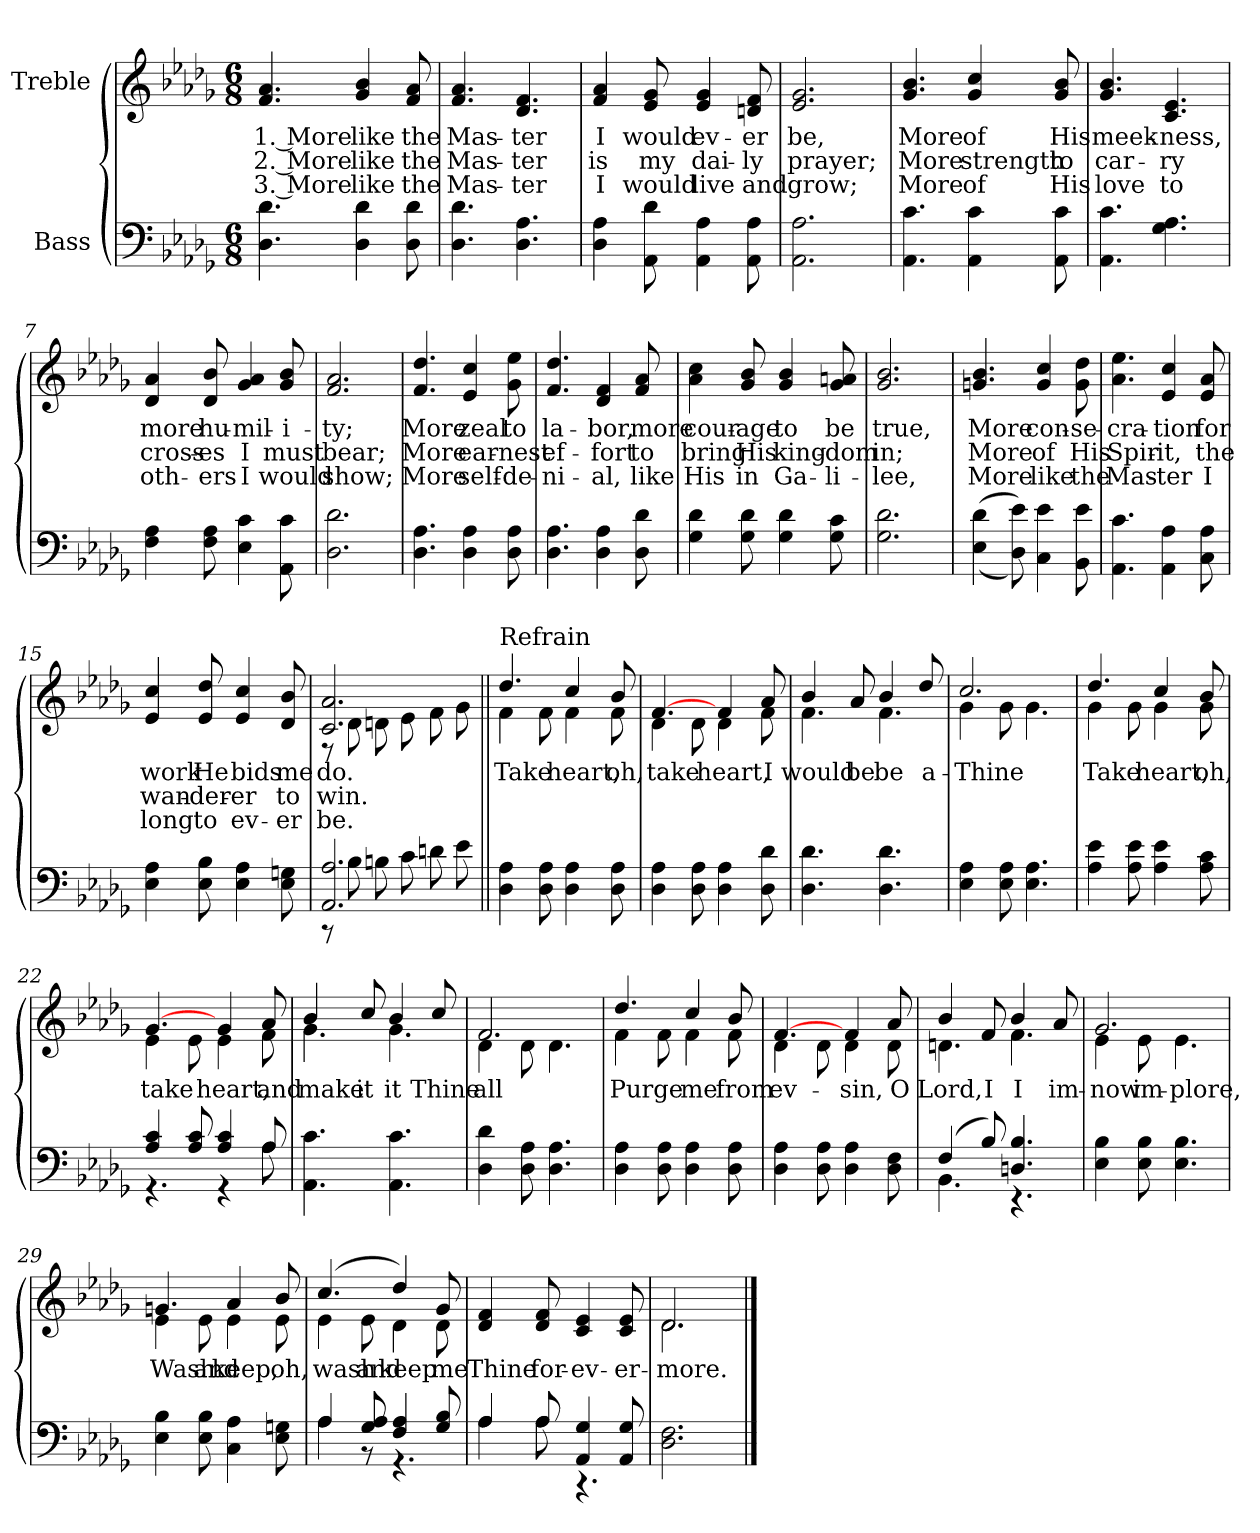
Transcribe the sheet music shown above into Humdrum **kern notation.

**kern	**kern	**text	**text	**text
*part2	*part1	*part1	*part1	*part1
*staff2	*staff1	*staff1	*staff1	*staff1
*I"Bass	*I"Treble	*	*	*
*clefF4	*clefG2	*	*	*
*k[b-e-a-d-g-]	*k[b-e-a-d-g-]	*	*	*
*D-:	*D-:	*	*	*
*M6/8	*M6/8	*	*	*
*MM120	*MM120	*	*	*
=1	=1	=1	=1	=1
4.D- 4.d-	4.f 4.a-	-1. More	-2. More	-3. More
4D- 4d-	4g- 4b-	-like	-like	-like
8D- 8d-	8f 8a-	-the	-the	-the
=2	=2	=2	=2	=2
4.D- 4.d-	4.f 4.a-	-Mas-	-Mas-	-Mas-
4.D- 4.A-	4.d- 4.f	-ter	-ter	-ter
=3	=3	=3	=3	=3
4D- 4A-	4f 4a-	-I	-is	-I
8AA- 8d-	8e- 8g-	-would	-my	-would
4AA- 4A-	4e- 4g-	-ev-	-dai-	-live
8AA- 8A-	8d 8f	-er	-ly	-and
=4	=4	=4	=4	=4
2.AA- 2.A-	2.e- 2.g-	-be,	-prayer;	-grow;
=5	=5	=5	=5	=5
4.AA- 4.c	4.g- 4.b-	-More	-More	-More
4AA- 4c	4g- 4cc	-of	-strength	-of
8AA- 8c	8g- 8b-	-His	-to	-His
=6	=6	=6	=6	=6
4.AA- 4.c	4.g- 4.b-	-meek-	-car-	-love
4.G- 4.A-	4.c 4.e-	-ness,	-ry	-to
=7	=7	=7	=7	=7
4F 4A-	4d- 4a-	-more	-cross-	-oth-
8F 8A-	8d- 8b-	-hu-	-es	-ers
4E- 4c	4g- 4a-	-mil-	-I	-I
8AA- 8c	8g- 8b-	-i-	-must	-would
=8	=8	=8	=8	=8
2.D- 2.d-	2.f 2.a-	-ty;	-bear;	-show;
=9	=9	=9	=9	=9
4.D- 4.A-	4.f 4.dd-	-More	-More	-More
4D- 4A-	4e- 4cc	-zeal	-ear-	-self-
8D- 8A-	8g- 8ee-	-to	-nest	-de-
=10	=10	=10	=10	=10
4.D- 4.A-	4.f 4.dd-	-la-	-ef-	-ni-
4D- 4A-	4d- 4f	-bor,	-fort	-al,
8D- 8d-	8f 8a-	-more	-to	-like
=11	=11	=11	=11	=11
4G- 4d-	4a- 4cc	-cour-	-bring	-His
8G- 8d-	8g- 8b-	-age	-His	-in
4G- 4d-	4g- 4b-	-to	-king-	-Ga-
8G- 8c	8g- 8a	-be	-dom	-li-
=12	=12	=12	=12	=12
2.G- 2.d-	2.g- 2.b-	-true,	-in;	-lee,
=13	=13	=13	=13	=13
((4E- 4d-	4.g 4.b-	-More	-More	-More
8D- 8e-))	.	.	.	.
4C 4e-	4g 4cc	-con-	-of	-like
8BB- 8e-	8g 8dd-	-se-	-His	-the
=14	=14	=14	=14	=14
4.AA- 4.c	4.a- 4.ee-	-cra-	-Spir-	-Mas-
4AA- 4A-	4e- 4cc	-tion	-it,	-ter
8C 8A-	8e- 8a-	-for	-the	-I
=15	=15	=15	=15	=15
4E- 4A-	4e- 4cc	-work	-wan-	-long
8E- 8B-	8e- 8dd-	-He	-der-	-to
4E- 4A-	4e- 4cc	-bids	-er	-ev-
8E- 8G	8d- 8b-	-me	-to	-er
=16	=16	=16	=16	=16
*^	*^	*	*	*
2.AA- 2.A-	8r	2.c 2.a-	8r	-do.	-win.	-be.
.	8B-	.	8d-	.	.	.
.	8B	.	8d	.	.	.
.	8cL	.	8e-L	.	.	.
.	8d	.	8f	.	.	.
.	8e-	.	8g-	.	.	.
=17||	=17||	=17||	=17||	=17||	=17||	=17||
!	!	!LO:TX:a:t=Refrain	!	!	!	!
*v	*v	*	*	*	*	*
4D- 4A-	4.dd-	4f	-Take	.	.
8D- 8A-	.	8f	.	.	.
4D- 4A-	4cc	4f	-heart,	.	.
8D- 8A-	8b-	8f	-oh,	.	.
=18	=18	=18	=18	=18	=18
4D- 4A-	[4.f	4d-	-take	.	.
8D- 8A-	.	8d-	.	.	.
4D- 4A-	4f	4d-	-heart,	.	.
8D- 8d-	8a-	8f	-I	.	.
=19	=19	=19	=19	=19	=19
4.D- 4.d-	4b-	4.f	-would	.	.
.	8a-	.	-be	.	.
4.D- 4.d-	4b-	4.f	-be	.	.
.	8dd-	.	-a-	.	.
=20	=20	=20	=20	=20	=20
4E- 4A-	2.cc	4g-	-Thine	.	.
8E- 8A-	.	8g-	.	.	.
4.E- 4.A-	.	4.g-	.	.	.
=21	=21	=21	=21	=21	=21
4A- 4e-	4.dd-	4g-	-Take	.	.
8A- 8e-	.	8g-	.	.	.
4A- 4e-	4cc	4g-	-heart,	.	.
8A- 8c	8b-	8g-	-oh,	.	.
=22	=22	=22	=22	=22	=22
*^	*	*	*	*	*
4A- 4c	4.r	[4.g-	4e-	-take	.	.
8A- 8c	.	.	8e-	.	.	.
4A- 4c	4r	4g-	4e-	-heart,	.	.
8A-	8A-	8a-	8f	-and	.	.
*v	*v	*	*	*	*	*
=23	=23	=23	=23	=23	=23
4.AA- 4.c	4b-	4.g-	-make	.	.
.	8cc	.	-it	.	.
4.AA- 4.c	4b-	4.g-	-it	.	.
.	8cc	.	-Thine	.	.
=24	=24	=24	=24	=24	=24
4D- 4d-	2.f	4d-	-all	.	.
8D- 8A-	.	8d-	.	.	.
4.D- 4.A-	.	4.d-	.	.	.
=25	=25	=25	=25	=25	=25
4D- 4A-	4.dd-	4f	-Purge	.	.
8D- 8A-	.	8f	.	.	.
4D- 4A-	4cc	4f	-me	.	.
8D- 8A-	8b-	8f	-from	.	.
=26	=26	=26	=26	=26	=26
4D- 4A-	[4.f	4d-	-ev-	.	.
8D- 8A-	.	8d-	.	.	.
4D- 4A-	4f	4d-	-sin,	.	.
8D- 8F	8a-	8d-	-O	.	.
=27	=27	=27	=27	=27	=27
*^	*	*	*	*	*
(4F	4.BB-	4b-	4.d	-Lord,	.	.
8B-)	.	8f	.	-I	.	.
4.D 4.B-	4.r	4b-	4.f	-I	.	.
.	.	8a-	.	-im-	.	.
*v	*v	*	*	*	*	*
=28	=28	=28	=28	=28	=28
4E- 4B-	2.g-	4e-	-now	.	.
8E- 8B-	.	8e-	-im-	.	.
4.E- 4.B-	.	4.e-	-plore,	.	.
=29	=29	=29	=29	=29	=29
4E- 4B-	4.g	4e-	-Wash	.	.
8E- 8B-	.	8e-	-and	.	.
4C 4A-	4a-	4e-	-keep,	.	.
8E- 8G	8b-	8e-	-oh,	.	.
=30	=30	=30	=30	=30	=30
*^	*	*	*	*	*
4A-	4A-	(4.cc	4e-	-wash	.	.
8G- 8A-	8r	.	8e-	-and	.	.
4F 4A-	4.r	4dd-)	4d-	-keep	.	.
8G- 8B-	.	8g-	8d-	-me	.	.
*	*	*v	*v	*	*	*
=31	=31	=31	=31	=31	=31
4A-	4A-	4d- 4f	-Thine	.	.
8A-	8A-	8d- 8f	-for-	.	.
4AA- 4G-	4.r	4c 4e-	-ev-	.	.
8AA- 8G-	.	8c 8e-	-er-	.	.
*v	*v	*	*	*	*
=32	=32	=32	=32	=32
*	*^	*	*	*
2.D- 2.F	2.d-	2.d-	-more.	.	.
*	*v	*v	*	*	*
==	==	==	==	==
*-	*-	*-	*-	*-
